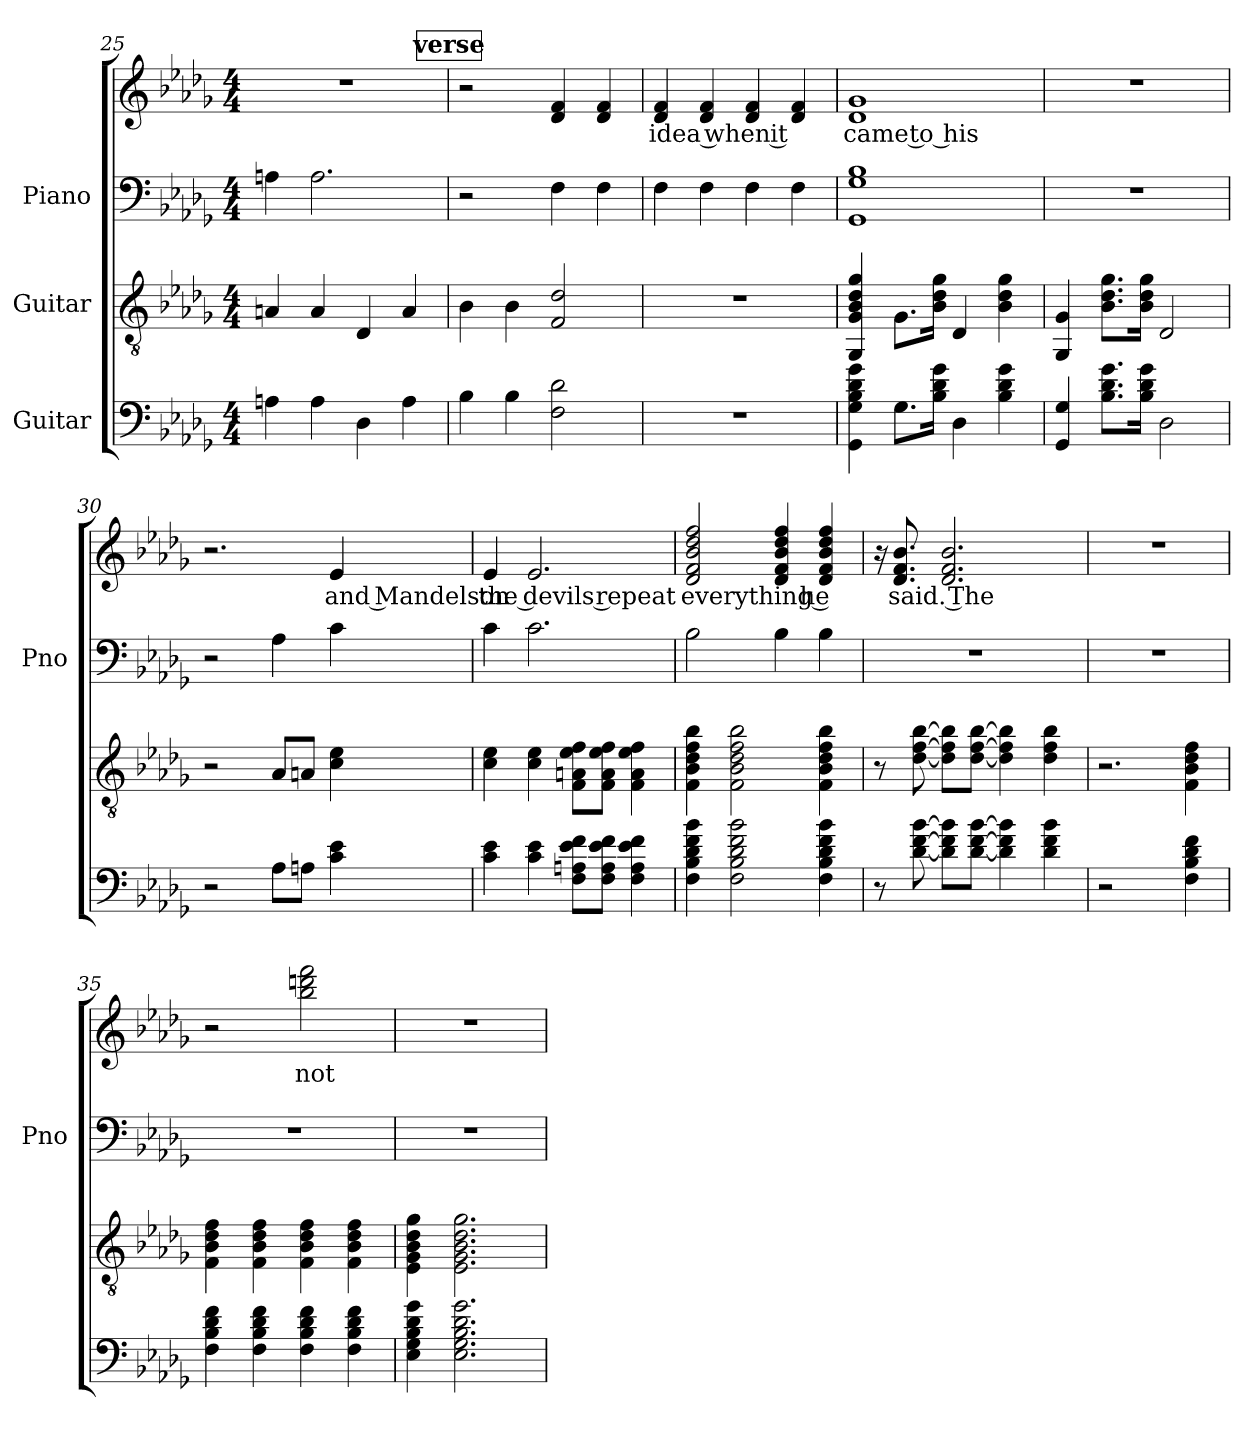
**kern	**kern	**kern	**kern	**text
*part3	*part2	*part1	*part1	*part1
*staff4	*staff3	*staff2	*staff1	*staff1
*I"Guitar	*I"Guitar	*I"Piano	*	*
*	*	*I'Pno	*	*
*	*clefGv2	*clefF4	*clefG2	*
*k[b-e-a-d-g-]	*k[b-e-a-d-g-]	*k[b-e-a-d-g-]	*k[b-e-a-d-g-]	*
*D-:	*D-:	*D-:	*D-:	*
*M4/4	*M4/4	*M4/4	*M4/4	*
=25	=25	=25	=25	=25
!	!	!	!	!LO:LY:b
4A	4An/	4An\	1r	What
4A	4A/	2.A\	.	.
4D-	4D-/	.	.	.
4A	4A/	.	.	.
!!LO:LB:g=z
!!LO:REH:place=s1:a:B:cj:fs=14:t=verse
=26	=26	=26	=26	=26
!	!	!	!	!LO:LY:b
4B-	4B-\	2r	2r	gave him this
4B-	4B-\	.	.	.
2F 2d-	2F/ 2d-/	4F\	4d-/ 4f/	.
.	.	4F\	4d-/ 4f/	.
=27	=27	=27	=27	=27
!	!	!	!	!LO:LY:b
1r	1r	4F\	4d-/ 4f/	idea when it
.	.	4F\	4d-/ 4f/	.
.	.	4F\	4d-/ 4f/	.
.	.	4F\	4d-/ 4f/	.
=28	=28	=28	=28	=28
!	!	!	!	!LO:LY:b
4GG- 4G- 4B- 4d- 4g-	4GG-/ 4G-/ 4B-/ 4d-/ 4g-/	1GG- 1G- 1B-	1d- 1g-	came to his
8.G-L	8.G-\L	.	.	.
16B-\ 16d-\ 16g-\Jk	16B-\ 16d-\ 16g-\Jk	.	.	.
4D-	4D-/	.	.	.
4B- 4d- 4g-	4B-\ 4d-\ 4g-\	.	.	.
=29	=29	=29	=29	=29
!	!	!	!	!LO:LY:b
4GG- 4G-	4GG-/ 4G-/	1r	1r	head? Now
8.B-\ 8.d-\ 8.g-\L	8.B-\ 8.d-\ 8.g-\L	.	.	.
16B-\ 16d-\ 16g-\Jk	16B-\ 16d-\ 16g-\Jk	.	.	.
2D-	2D-/	.	.	.
=30	=30	=30	=30	=30
!	!	!	!	!LO:LY:b
2r	2r	2r	2.r	Blair
8A-L	8A-/L	4A-\	.	.
8AJ	8An/J	.	.	.
!	!	!	!	!LO:LY:b
4c 4e-	4c\ 4e-\	4c\	4e-/	and Mandelson
!!LO:LB:g=z
=31	=31	=31	=31	=31
!	!	!	!	!LO:LY:b
4c 4e-	4c\ 4e-\	4c\	4e-/	the devils repeat
4c 4e-	4c\ 4e-\	2.c\	2.e-/	.
8F\ 8A\ 8e-\ 8f\L	8F\ 8An\ 8e-\ 8f\L	.	.	.
8F\ 8A\ 8e-\ 8f\J	8F\ 8A\ 8e-\ 8f\J	.	.	.
4F 4A 4e- 4f	4F\ 4A\ 4e-\ 4f\	.	.	.
=32	=32	=32	=32	=32
!	!	!	!	!LO:LY:b
4F 4B- 4d- 4f 4b-	4F\ 4B-\ 4d-\ 4f\ 4b-\	2B-\	2d-/ 2f/ 2b-/ 2dd-/ 2ff/	everything he
2F 2B- 2d- 2f 2b-	2F\ 2B-\ 2d-\ 2f\ 2b-\	.	.	.
.	.	4B-\	4d-/ 4f/ 4b-/ 4dd-/ 4ff/	.
4F 4B- 4d- 4f 4b-	4F\ 4B-\ 4d-\ 4f\ 4b-\	4B-\	4d-/ 4f/ 4b-/ 4dd-/ 4ff/	.
=33	=33	=33	=33	=33
8r	8r	1r	16r	.
!	!	!	!	!LO:LY:b
.	.	.	8.d-/ 8.f/ 8.b-/	said. The
[8d- [8f [8b-	[8d-\ [8f\ [8b-\	.	.	.
8d-]\ 8f]\ 8b-]\L	8d-\] 8f\] 8b-\]L	.	2.d-/ 2.f/ 2.b-/	.
[8d-\ [8f\ [8b-\J	[8d-\ [8f\ [8b-\J	.	.	.
4d-] 4f] 4b-]	4d-\] 4f\] 4b-\]	.	.	.
4d- 4f 4b-	4d-\ 4f\ 4b-\	.	.	.
=34	=34	=34	=34	=34
!LO:N:vis=2	!	!	!	!LO:LY:b
2.r	2.r	1r	1r	Depatment of Education
4F 4B- 4d- 4f	4F\ 4B-\ 4d-\ 4f\	.	.	.
!!LO:LB:g=z
=35	=35	=35	=35	=35
!	!	!	!	!LO:LY:b
4F 4B- 4d- 4f	4F\ 4B-\ 4d-\ 4f\	1r	2r	could
4F 4B- 4d- 4f	4F\ 4B-\ 4d-\ 4f\	.	.	.
!	!	!	!	!LO:LY:b
4F 4B- 4d- 4f	4F\ 4B-\ 4d-\ 4f\	.	2bb-\ 2dddn\ 2fff\	not
4F 4B- 4d- 4f	4F\ 4B-\ 4d-\ 4f\	.	.	.
=36	=36	=36	=36	=36
!	!	!	!	!LO:LY:b
4E- 4G- 4B- 4d- 4g-	4E-\ 4G-\ 4B-\ 4d-\ 4g-\	1r	1r	answer in his
2.E- 2.G- 2.B- 2.d- 2.g-	2.E-\ 2.G-\ 2.B-\ 2.d-\ 2.g-\	.	.	.
=	=	=	=	=
*-	*-	*-	*-	*-
